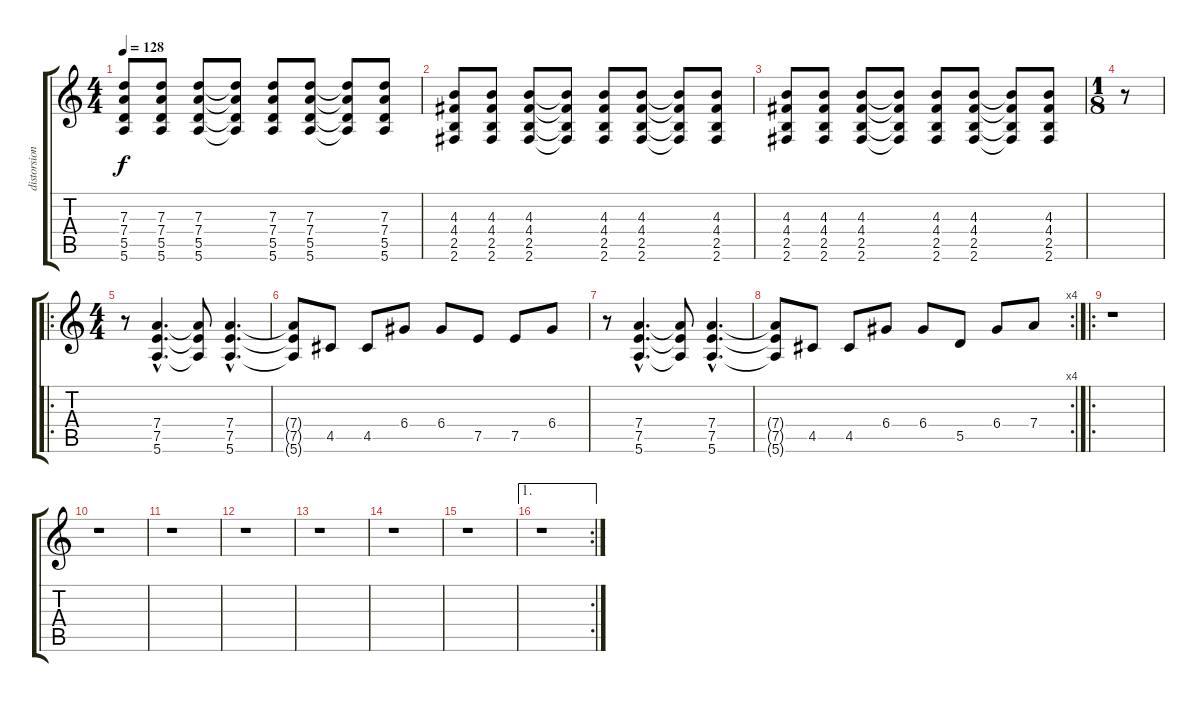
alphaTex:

\track ("distorsion" "distorsion") {instrument distortionguitar}
\staff {score tabs}
\tuning (E4 B3 G3 D3 A2 E2) {hide}
\ts (4 4)
\tempo 128
\clef g2
\ks c
(7.3 7.4 5.5 5.6).8{dy f} (7.3 7.4 5.5 5.6).8 (7.3 7.4 5.5 5.6).8 (7.3{t} 7.4{t} 5.5{t} 5.6{t}).8 (7.3 7.4 5.5 5.6).8 (7.3 7.4 5.5 5.6).8 (7.3{t} 7.4{t} 5.5{t} 5.6{t}).8 (7.3 7.4 5.5 5.6).8 |
(4.3 4.4 2.5 2.6).8 (4.3 4.4 2.5 2.6).8 (4.3 4.4 2.5 2.6).8 (4.3{t} 4.4{t} 2.5{t} 2.6{t}).8 (4.3 4.4 2.5 2.6).8 (4.3 4.4 2.5 2.6).8 (4.3{t} 4.4{t} 2.5{t} 2.6{t}).8 (4.3 4.4 2.5 2.6).8 |
(4.3 4.4 2.5 2.6).8 (4.3 4.4 2.5 2.6).8 (4.3 4.4 2.5 2.6).8 (4.3{t} 4.4{t} 2.5{t} 2.6{t}).8 (4.3 4.4 2.5 2.6).8 (4.3 4.4 2.5 2.6).8 (4.3{t} 4.4{t} 2.5{t} 2.6{t}).8 (4.3 4.4 2.5 2.6).8 |
\ts (1 8)
r.8 |
\ro
\ts (4 4)
r.8 (7.4{hac} 7.5{hac} 5.6{hac}).4{d} (7.4{t} 7.5{t} 5.6{t}).8 (7.4{hac} 7.5{hac} 5.6{hac}).4{d} |
(7.4{t} 7.5{t} 5.6{t}).8 4.5.8 4.5.8 6.4.8 6.4.8 7.5.8 7.5.8 6.4.8 |
r.8 (7.4{hac} 7.5{hac} 5.6{hac}).4{d} (7.4{t} 7.5{t} 5.6{t}).8 (7.4{hac} 7.5{hac} 5.6{hac}).4{d} |
\rc 4
(7.4{t} 7.5{t} 5.6{t}).8 4.5.8 4.5.8 6.4.8 6.4.8 5.5.8 6.4.8 7.4.8 |
\ro
r.1 |
r.1 |
r.1 |
r.1 |
r.1 |
r.1 |
r.1 |
\ae 1
\rc 2
r.1
